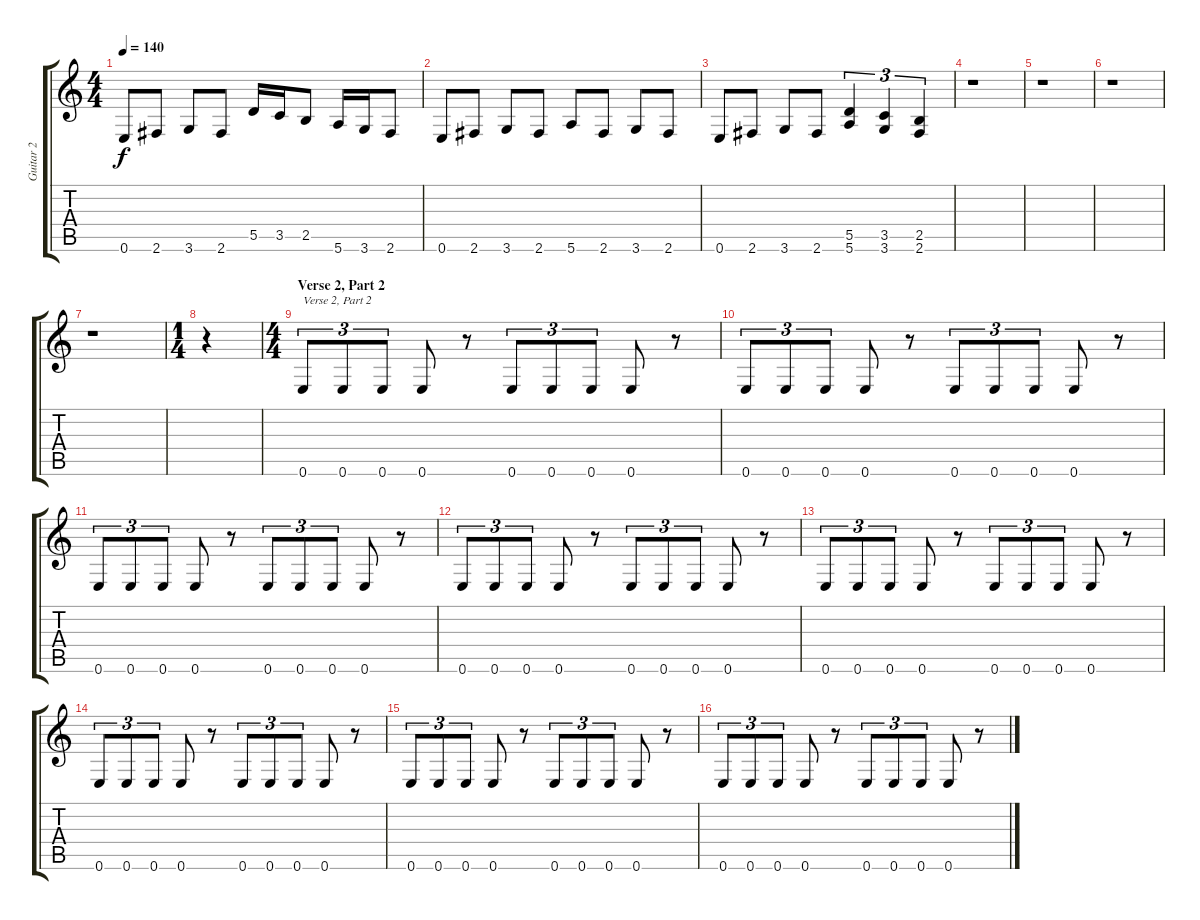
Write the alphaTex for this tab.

\track ("Guitar 2" "Guitar 2") {instrument distortionguitar}
\staff {score tabs}
\tuning (E4 B3 G3 D3 A2 E2) {hide}
\ts (4 4)
\tempo 140
\clef g2
\ks c
0.6.8{dy f} 2.6.8 3.6.8 2.6.8 5.5.16 3.5.16 2.5.8 5.6.16 3.6.16 2.6.8 |
0.6.8 2.6.8 3.6.8 2.6.8 5.6.8 2.6.8 3.6.8 2.6.8 |
0.6.8 2.6.8 3.6.8 2.6.8 (5.5 5.6).4{tu (3 2)} (3.5 3.6).4{tu (3 2)} (2.5 2.6).4{tu (3 2)} |
r.1 |
r.1 |
r.1 |
r.1 |
\ts (1 4)
r.4 |
\ts (4 4)
\section ("" "Verse 2, Part 2")
0.6.8{tu (3 2) txt "Verse 2, Part 2"} 0.6.8{tu (3 2)} 0.6.8{tu (3 2)} 0.6.8 r.8 0.6.8{tu (3 2)} 0.6.8{tu (3 2)} 0.6.8{tu (3 2)} 0.6.8 r.8 |
0.6.8{tu (3 2)} 0.6.8{tu (3 2)} 0.6.8{tu (3 2)} 0.6.8 r.8 0.6.8{tu (3 2)} 0.6.8{tu (3 2)} 0.6.8{tu (3 2)} 0.6.8 r.8 |
0.6.8{tu (3 2)} 0.6.8{tu (3 2)} 0.6.8{tu (3 2)} 0.6.8 r.8 0.6.8{tu (3 2)} 0.6.8{tu (3 2)} 0.6.8{tu (3 2)} 0.6.8 r.8 |
0.6.8{tu (3 2)} 0.6.8{tu (3 2)} 0.6.8{tu (3 2)} 0.6.8 r.8 0.6.8{tu (3 2)} 0.6.8{tu (3 2)} 0.6.8{tu (3 2)} 0.6.8 r.8 |
0.6.8{tu (3 2)} 0.6.8{tu (3 2)} 0.6.8{tu (3 2)} 0.6.8 r.8 0.6.8{tu (3 2)} 0.6.8{tu (3 2)} 0.6.8{tu (3 2)} 0.6.8 r.8 |
0.6.8{tu (3 2)} 0.6.8{tu (3 2)} 0.6.8{tu (3 2)} 0.6.8 r.8 0.6.8{tu (3 2)} 0.6.8{tu (3 2)} 0.6.8{tu (3 2)} 0.6.8 r.8 |
0.6.8{tu (3 2)} 0.6.8{tu (3 2)} 0.6.8{tu (3 2)} 0.6.8 r.8 0.6.8{tu (3 2)} 0.6.8{tu (3 2)} 0.6.8{tu (3 2)} 0.6.8 r.8 |
0.6.8{tu (3 2)} 0.6.8{tu (3 2)} 0.6.8{tu (3 2)} 0.6.8 r.8 0.6.8{tu (3 2)} 0.6.8{tu (3 2)} 0.6.8{tu (3 2)} 0.6.8 r.8
